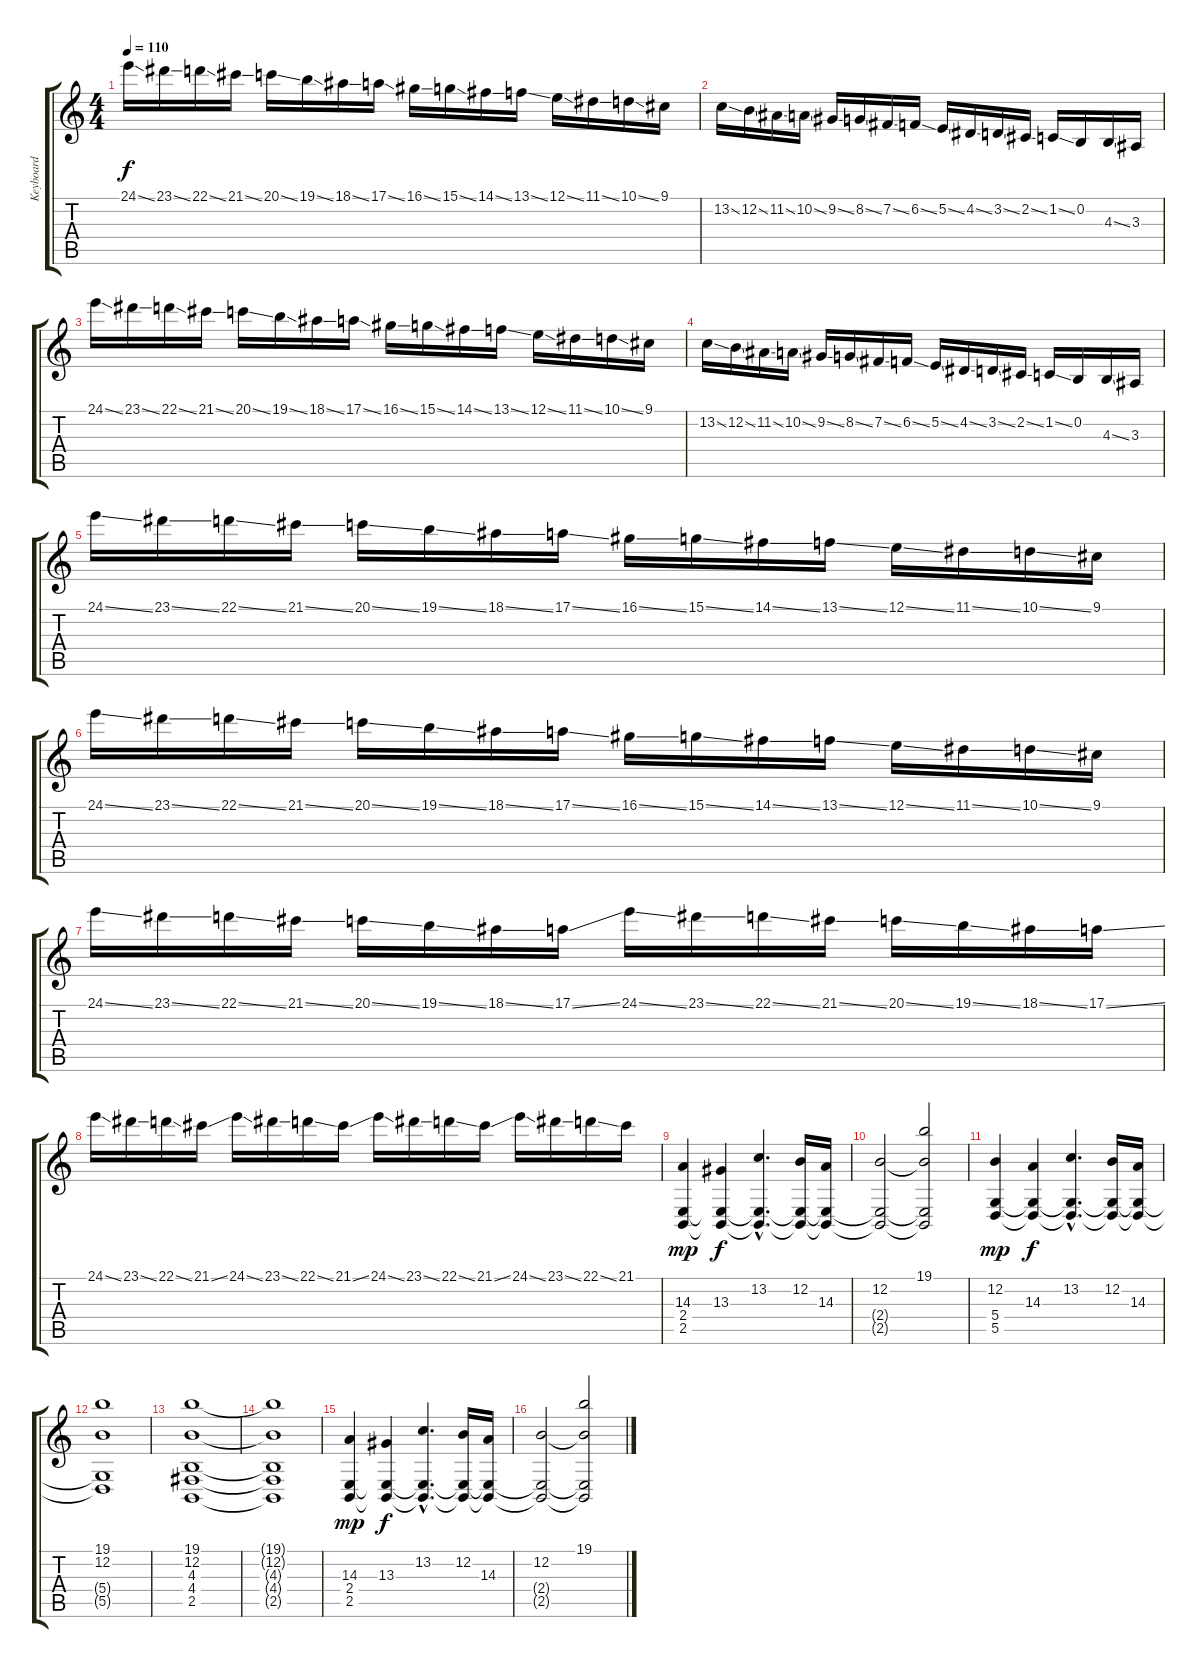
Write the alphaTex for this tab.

\track ("Keyboard" "Keyboard") {instrument stringensemble2}
\staff {score tabs}
\tuning (E4 B3 G3 D3 A2 E2) {hide}
\ts (4 4)
\tempo 110
\clef g2
\ks c
24.1{ss}.16{dy f volume 4 instrument blownbottle} 23.1{ss}.16 22.1{ss}.16 21.1{ss}.16 20.1{ss}.16 19.1{ss}.16 18.1{ss}.16 17.1{ss}.16 16.1{ss}.16 15.1{ss}.16 14.1{ss}.16 13.1{ss}.16 12.1{ss}.16 11.1{ss}.16 10.1{ss}.16 9.1.16 |
13.2{ss}.16 12.2{ss}.16 11.2{ss}.16 10.2{ss}.16 9.2{ss}.16 8.2{ss}.16 7.2{ss}.16 6.2{ss}.16 5.2{ss}.16 4.2{ss}.16 3.2{ss}.16 2.2{ss}.16 1.2{ss}.16 0.2.16 4.3{ss}.16 3.3.16 |
24.1{ss}.16{instrument blownbottle} 23.1{ss}.16 22.1{ss}.16 21.1{ss}.16 20.1{ss}.16 19.1{ss}.16 18.1{ss}.16 17.1{ss}.16 16.1{ss}.16 15.1{ss}.16 14.1{ss}.16 13.1{ss}.16 12.1{ss}.16 11.1{ss}.16 10.1{ss}.16 9.1.16 |
13.2{ss}.16 12.2{ss}.16 11.2{ss}.16 10.2{ss}.16 9.2{ss}.16 8.2{ss}.16 7.2{ss}.16 6.2{ss}.16 5.2{ss}.16 4.2{ss}.16 3.2{ss}.16 2.2{ss}.16 1.2{ss}.16 0.2.16 4.3{ss}.16 3.3.16 |
24.1{ss}.16{instrument blownbottle} 23.1{ss}.16 22.1{ss}.16 21.1{ss}.16 20.1{ss}.16 19.1{ss}.16 18.1{ss}.16 17.1{ss}.16 16.1{ss}.16 15.1{ss}.16 14.1{ss}.16 13.1{ss}.16 12.1{ss}.16 11.1{ss}.16 10.1{ss}.16 9.1.16 |
24.1{ss}.16{instrument blownbottle} 23.1{ss}.16 22.1{ss}.16 21.1{ss}.16 20.1{ss}.16 19.1{ss}.16 18.1{ss}.16 17.1{ss}.16 16.1{ss}.16 15.1{ss}.16 14.1{ss}.16 13.1{ss}.16 12.1{ss}.16 11.1{ss}.16 10.1{ss}.16 9.1.16 |
24.1{ss}.16{instrument blownbottle} 23.1{ss}.16 22.1{ss}.16 21.1{ss}.16 20.1{ss}.16 19.1{ss}.16 18.1{ss}.16 17.1{ss}.16 24.1{ss}.16{instrument blownbottle} 23.1{ss}.16 22.1{ss}.16 21.1{ss}.16 20.1{ss}.16 19.1{ss}.16 18.1{ss}.16 17.1{ss}.16 |
24.1{ss}.16{instrument blownbottle} 23.1{ss}.16 22.1{ss}.16 21.1{ss}.16 24.1{ss}.16{instrument blownbottle} 23.1{ss}.16 22.1{ss}.16 21.1{ss}.16 24.1{ss}.16{instrument blownbottle} 23.1{ss}.16 22.1{ss}.16 21.1{ss}.16 24.1{ss}.16{instrument blownbottle} 23.1{ss}.16 22.1{ss}.16 21.1.16 |
(14.3 2.4 2.5).4{dy mp volume 7 instrument stringensemble2} (13.3 2.4{t} 2.5{t}).4{dy f} (13.2{hac} 2.4{hac t} 2.5{hac t}).4{d} (12.2 2.4{t} 2.5{t}).16 (14.3 2.4{t} 2.5{t}).16 |
(12.2 2.4{t} 2.5{t}).2 (19.1 12.2{t} 2.4{t} 2.5{t}).2 |
(12.2 5.4 5.5).4{dy mp} (14.3 5.4{t} 5.5{t}).4{dy f} (13.2{hac} 5.4{hac t} 5.5{hac t}).4{d} (12.2 5.4{t} 5.5{t}).16 (14.3 5.4{t} 5.5{t}).16 |
(19.1 12.2 5.4{t} 5.5{t}).1 |
(19.1 12.2 4.3 4.4 2.5).1 |
(19.1{t} 12.2{t} 4.3{t} 4.4{t} 2.5{t}).1 |
(14.3 2.4 2.5).4{dy mp} (13.3 2.4{t} 2.5{t}).4{dy f} (13.2{hac} 2.4{hac t} 2.5{hac t}).4{d} (12.2 2.4{t} 2.5{t}).16 (14.3 2.4{t} 2.5{t}).16 |
(12.2 2.4{t} 2.5{t}).2 (19.1 12.2{t} 2.4{t} 2.5{t}).2
